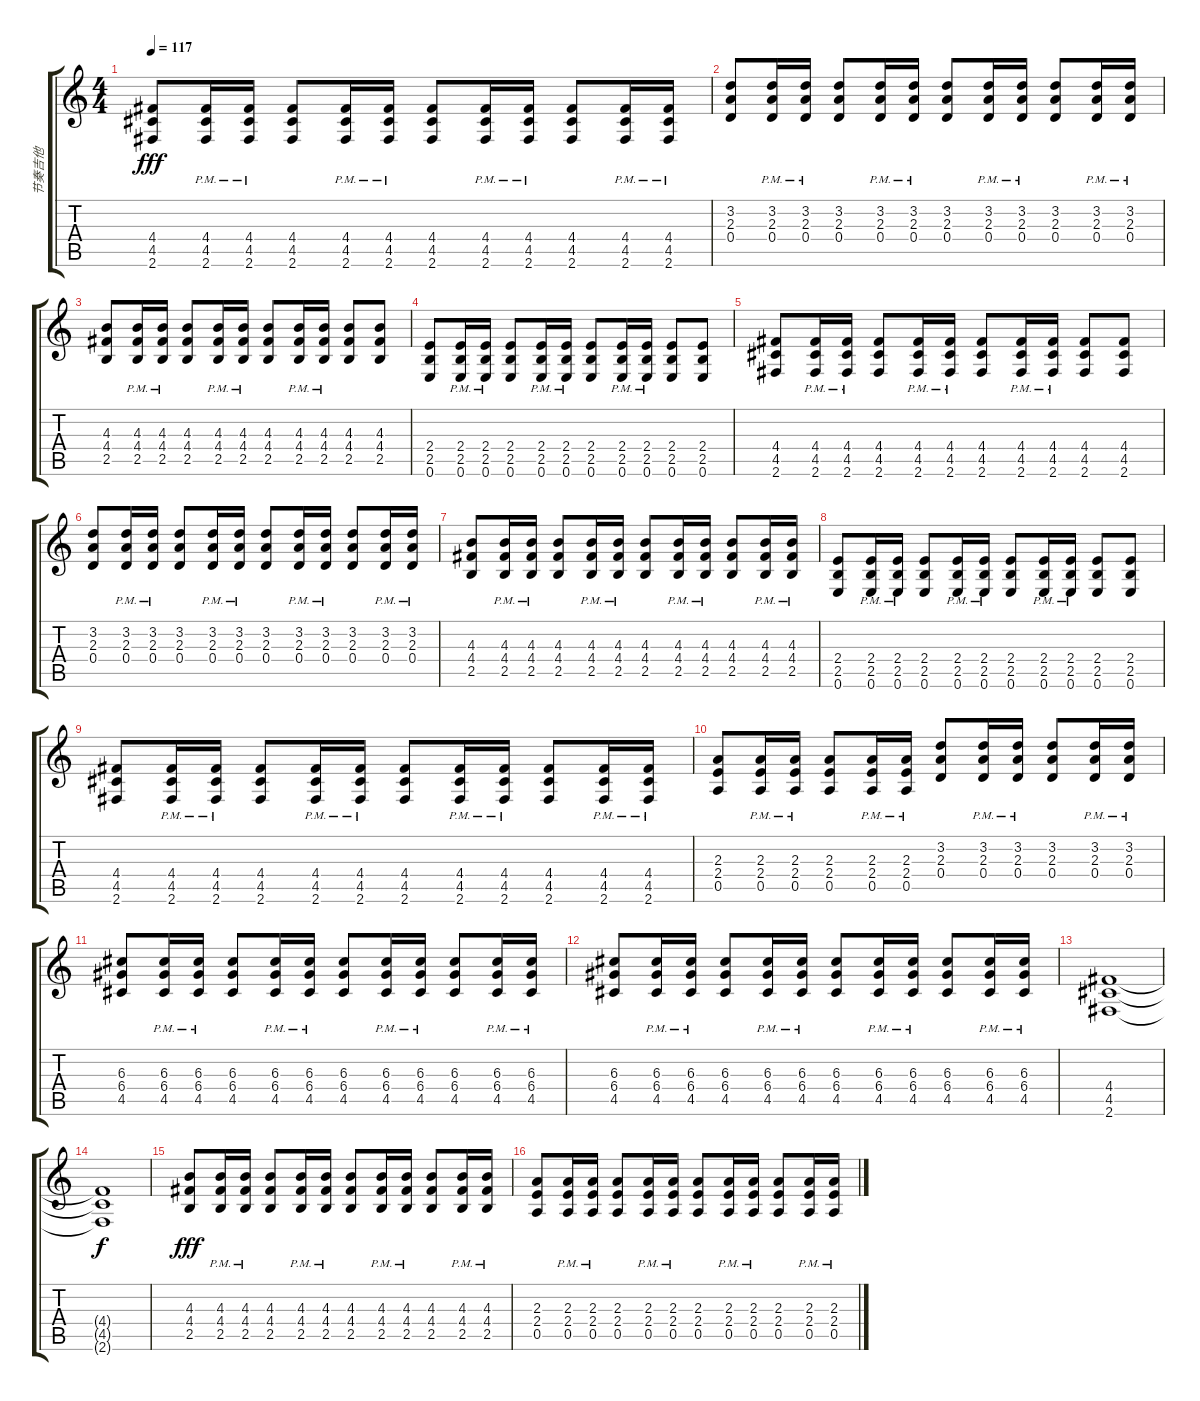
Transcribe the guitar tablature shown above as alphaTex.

\track ("节奏吉他" "节奏吉他") {instrument distortionguitar}
\staff {score tabs}
\tuning (E4 B3 G3 D3 A2 E2) {hide}
\ts (4 4)
\tempo 117
\clef g2
\ks c
(4.4 4.5 2.6).8{dy fff} (4.4{pm} 4.5{pm} 2.6{pm}).16 (4.4{pm} 4.5{pm} 2.6{pm}).16 (4.4 4.5 2.6).8 (4.4{pm} 4.5{pm} 2.6{pm}).16 (4.4{pm} 4.5{pm} 2.6{pm}).16 (4.4 4.5 2.6).8 (4.4{pm} 4.5{pm} 2.6{pm}).16 (4.4{pm} 4.5{pm} 2.6{pm}).16 (4.4 4.5 2.6).8 (4.4{pm} 4.5{pm} 2.6{pm}).16 (4.4{pm} 4.5{pm} 2.6{pm}).16 |
(3.2 2.3 0.4).8 (3.2{pm} 2.3{pm} 0.4{pm}).16 (3.2{pm} 2.3{pm} 0.4{pm}).16 (3.2 2.3 0.4).8 (3.2{pm} 2.3{pm} 0.4{pm}).16 (3.2{pm} 2.3{pm} 0.4{pm}).16 (3.2 2.3 0.4).8 (3.2{pm} 2.3{pm} 0.4{pm}).16 (3.2{pm} 2.3{pm} 0.4{pm}).16 (3.2 2.3 0.4).8 (3.2{pm} 2.3{pm} 0.4{pm}).16 (3.2{pm} 2.3{pm} 0.4{pm}).16 |
(4.3 4.4 2.5).8 (4.3{pm} 4.4{pm} 2.5{pm}).16 (4.3{pm} 4.4{pm} 2.5{pm}).16 (4.3 4.4 2.5).8 (4.3{pm} 4.4{pm} 2.5{pm}).16 (4.3{pm} 4.4{pm} 2.5{pm}).16 (4.3 4.4 2.5).8 (4.3{pm} 4.4{pm} 2.5{pm}).16 (4.3{pm} 4.4{pm} 2.5{pm}).16 (4.3 4.4 2.5).8 (4.3 4.4 2.5).8 |
(2.4 2.5 0.6).8 (2.4{pm} 2.5{pm} 0.6{pm}).16 (2.4{pm} 2.5{pm} 0.6{pm}).16 (2.4 2.5 0.6).8 (2.4{pm} 2.5{pm} 0.6{pm}).16 (2.4{pm} 2.5{pm} 0.6{pm}).16 (2.4 2.5 0.6).8 (2.4{pm} 2.5{pm} 0.6{pm}).16 (2.4{pm} 2.5{pm} 0.6{pm}).16 (2.4 2.5 0.6).8 (2.4 2.5 0.6).8 |
(4.4 4.5 2.6).8 (4.4{pm} 4.5{pm} 2.6{pm}).16 (4.4{pm} 4.5{pm} 2.6{pm}).16 (4.4 4.5 2.6).8 (4.4{pm} 4.5{pm} 2.6{pm}).16 (4.4{pm} 4.5{pm} 2.6{pm}).16 (4.4 4.5 2.6).8 (4.4{pm} 4.5{pm} 2.6{pm}).16 (4.4{pm} 4.5{pm} 2.6{pm}).16 (4.4 4.5 2.6).8 (4.4 4.5 2.6).8 |
(3.2 2.3 0.4).8 (3.2{pm} 2.3{pm} 0.4{pm}).16 (3.2{pm} 2.3{pm} 0.4{pm}).16 (3.2 2.3 0.4).8 (3.2{pm} 2.3{pm} 0.4{pm}).16 (3.2{pm} 2.3{pm} 0.4{pm}).16 (3.2 2.3 0.4).8 (3.2{pm} 2.3{pm} 0.4{pm}).16 (3.2{pm} 2.3{pm} 0.4{pm}).16 (3.2 2.3 0.4).8 (3.2{pm} 2.3{pm} 0.4{pm}).16 (3.2{pm} 2.3{pm} 0.4{pm}).16 |
(4.3 4.4 2.5).8 (4.3{pm} 4.4{pm} 2.5{pm}).16 (4.3{pm} 4.4{pm} 2.5{pm}).16 (4.3 4.4 2.5).8 (4.3{pm} 4.4{pm} 2.5{pm}).16 (4.3{pm} 4.4{pm} 2.5{pm}).16 (4.3 4.4 2.5).8 (4.3{pm} 4.4{pm} 2.5{pm}).16 (4.3{pm} 4.4{pm} 2.5{pm}).16 (4.3 4.4 2.5).8 (4.3{pm} 4.4{pm} 2.5{pm}).16 (4.3{pm} 4.4{pm} 2.5{pm}).16 |
(2.4 2.5 0.6).8 (2.4{pm} 2.5{pm} 0.6{pm}).16 (2.4{pm} 2.5{pm} 0.6{pm}).16 (2.4 2.5 0.6).8 (2.4{pm} 2.5{pm} 0.6{pm}).16 (2.4{pm} 2.5{pm} 0.6{pm}).16 (2.4 2.5 0.6).8 (2.4{pm} 2.5{pm} 0.6{pm}).16 (2.4{pm} 2.5{pm} 0.6{pm}).16 (2.4 2.5 0.6).8 (2.4 2.5 0.6).8 |
(4.4 4.5 2.6).8 (4.4{pm} 4.5{pm} 2.6{pm}).16 (4.4{pm} 4.5{pm} 2.6{pm}).16 (4.4 4.5 2.6).8 (4.4{pm} 4.5{pm} 2.6{pm}).16 (4.4{pm} 4.5{pm} 2.6{pm}).16 (4.4 4.5 2.6).8 (4.4{pm} 4.5{pm} 2.6{pm}).16 (4.4{pm} 4.5{pm} 2.6{pm}).16 (4.4 4.5 2.6).8 (4.4{pm} 4.5{pm} 2.6{pm}).16 (4.4{pm} 4.5{pm} 2.6{pm}).16 |
(2.3 2.4 0.5).8 (2.3{pm} 2.4{pm} 0.5{pm}).16 (2.3{pm} 2.4{pm} 0.5{pm}).16 (2.3 2.4 0.5).8 (2.3{pm} 2.4{pm} 0.5{pm}).16 (2.3{pm} 2.4{pm} 0.5{pm}).16 (3.2 2.3 0.4).8 (3.2{pm} 2.3{pm} 0.4{pm}).16 (3.2{pm} 2.3{pm} 0.4{pm}).16 (3.2 2.3 0.4).8 (3.2{pm} 2.3{pm} 0.4{pm}).16 (3.2{pm} 2.3{pm} 0.4{pm}).16 |
(6.3 6.4 4.5).8 (6.3{pm} 6.4{pm} 4.5{pm}).16 (6.3{pm} 6.4{pm} 4.5{pm}).16 (6.3 6.4 4.5).8 (6.3{pm} 6.4{pm} 4.5{pm}).16 (6.3{pm} 6.4{pm} 4.5{pm}).16 (6.3 6.4 4.5).8 (6.3{pm} 6.4{pm} 4.5{pm}).16 (6.3{pm} 6.4{pm} 4.5{pm}).16 (6.3 6.4 4.5).8 (6.3{pm} 6.4{pm} 4.5{pm}).16 (6.3{pm} 6.4{pm} 4.5{pm}).16 |
(6.3 6.4 4.5).8 (6.3{pm} 6.4{pm} 4.5{pm}).16 (6.3{pm} 6.4{pm} 4.5{pm}).16 (6.3 6.4 4.5).8 (6.3{pm} 6.4{pm} 4.5{pm}).16 (6.3{pm} 6.4{pm} 4.5{pm}).16 (6.3 6.4 4.5).8 (6.3{pm} 6.4{pm} 4.5{pm}).16 (6.3{pm} 6.4{pm} 4.5{pm}).16 (6.3 6.4 4.5).8 (6.3{pm} 6.4{pm} 4.5{pm}).16 (6.3{pm} 6.4{pm} 4.5{pm}).16 |
(4.4 4.5 2.6).1 |
(4.4{t} 4.5{t} 2.6{t}).1{dy f} |
(4.3 4.4 2.5).8{dy fff} (4.3{pm} 4.4{pm} 2.5{pm}).16 (4.3{pm} 4.4{pm} 2.5{pm}).16 (4.3 4.4 2.5).8 (4.3{pm} 4.4{pm} 2.5{pm}).16 (4.3{pm} 4.4{pm} 2.5{pm}).16 (4.3 4.4 2.5).8 (4.3{pm} 4.4{pm} 2.5{pm}).16 (4.3{pm} 4.4{pm} 2.5{pm}).16 (4.3 4.4 2.5).8 (4.3{pm} 4.4{pm} 2.5{pm}).16 (4.3{pm} 4.4{pm} 2.5{pm}).16 |
(2.3 2.4 0.5).8 (2.3{pm} 2.4{pm} 0.5{pm}).16 (2.3{pm} 2.4{pm} 0.5{pm}).16 (2.3 2.4 0.5).8 (2.3{pm} 2.4{pm} 0.5{pm}).16 (2.3{pm} 2.4{pm} 0.5{pm}).16 (2.3 2.4 0.5).8 (2.3{pm} 2.4{pm} 0.5{pm}).16 (2.3{pm} 2.4{pm} 0.5{pm}).16 (2.3 2.4 0.5).8 (2.3{pm} 2.4{pm} 0.5{pm}).16 (2.3{pm} 2.4{pm} 0.5{pm}).16
